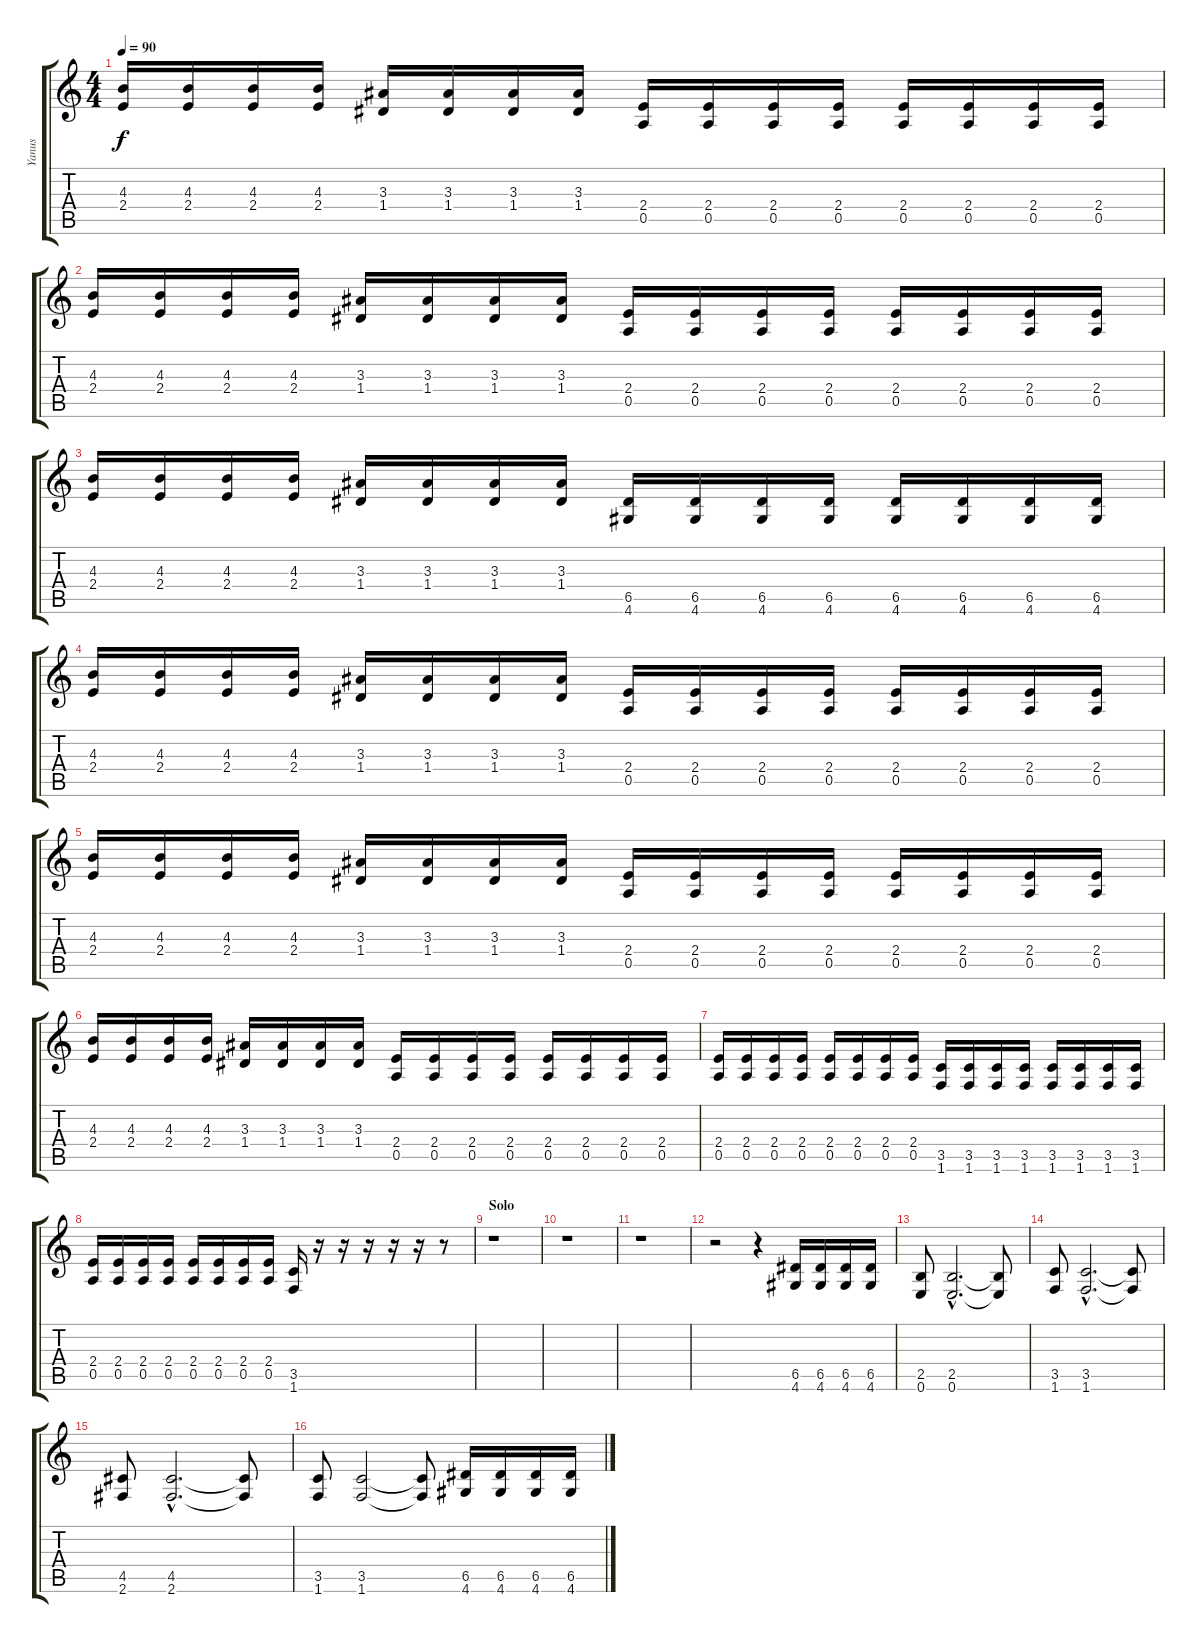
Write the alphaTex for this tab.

\track ("Yanus" "Yanus") {instrument overdrivenguitar}
\staff {score tabs}
\tuning (E4 B3 G3 D3 A2 E2) {hide}
\ts (4 4)
\tempo 90
\clef g2
\ks c
(4.3 2.4).16{dy f} (4.3 2.4).16 (4.3 2.4).16 (4.3 2.4).16 (3.3 1.4).16 (3.3 1.4).16 (3.3 1.4).16 (3.3 1.4).16 (2.4 0.5).16 (2.4 0.5).16 (2.4 0.5).16 (2.4 0.5).16 (2.4 0.5).16 (2.4 0.5).16 (2.4 0.5).16 (2.4 0.5).16 |
(4.3 2.4).16 (4.3 2.4).16 (4.3 2.4).16 (4.3 2.4).16 (3.3 1.4).16 (3.3 1.4).16 (3.3 1.4).16 (3.3 1.4).16 (2.4 0.5).16 (2.4 0.5).16 (2.4 0.5).16 (2.4 0.5).16 (2.4 0.5).16 (2.4 0.5).16 (2.4 0.5).16 (2.4 0.5).16 |
(4.3 2.4).16 (4.3 2.4).16 (4.3 2.4).16 (4.3 2.4).16 (3.3 1.4).16 (3.3 1.4).16 (3.3 1.4).16 (3.3 1.4).16 (6.5 4.6).16 (6.5 4.6).16 (6.5 4.6).16 (6.5 4.6).16 (6.5 4.6).16 (6.5 4.6).16 (6.5 4.6).16 (6.5 4.6).16 |
(4.3 2.4).16{volume 13} (4.3 2.4).16 (4.3 2.4).16 (4.3 2.4).16 (3.3 1.4).16 (3.3 1.4).16 (3.3 1.4).16 (3.3 1.4).16 (2.4 0.5).16 (2.4 0.5).16 (2.4 0.5).16 (2.4 0.5).16 (2.4 0.5).16 (2.4 0.5).16 (2.4 0.5).16 (2.4 0.5).16 |
(4.3 2.4).16 (4.3 2.4).16 (4.3 2.4).16 (4.3 2.4).16 (3.3 1.4).16 (3.3 1.4).16 (3.3 1.4).16 (3.3 1.4).16 (2.4 0.5).16 (2.4 0.5).16 (2.4 0.5).16 (2.4 0.5).16 (2.4 0.5).16 (2.4 0.5).16 (2.4 0.5).16 (2.4 0.5).16 |
(4.3 2.4).16 (4.3 2.4).16 (4.3 2.4).16 (4.3 2.4).16 (3.3 1.4).16 (3.3 1.4).16 (3.3 1.4).16 (3.3 1.4).16 (2.4 0.5).16 (2.4 0.5).16 (2.4 0.5).16 (2.4 0.5).16 (2.4 0.5).16 (2.4 0.5).16 (2.4 0.5).16 (2.4 0.5).16 |
(2.4 0.5).16 (2.4 0.5).16 (2.4 0.5).16 (2.4 0.5).16 (2.4 0.5).16 (2.4 0.5).16 (2.4 0.5).16 (2.4 0.5).16 (3.5 1.6).16 (3.5 1.6).16 (3.5 1.6).16 (3.5 1.6).16 (3.5 1.6).16 (3.5 1.6).16 (3.5 1.6).16 (3.5 1.6).16 |
(2.4 0.5).16 (2.4 0.5).16 (2.4 0.5).16 (2.4 0.5).16 (2.4 0.5).16 (2.4 0.5).16 (2.4 0.5).16 (2.4 0.5).16 (3.5 1.6).16 r.16 r.16 r.16 r.16 r.16 r.8 |
\section ("" "Solo")
r.1 |
r.1 |
r.1 |
r.2 r.4 (6.5 4.6).16 (6.5 4.6).16 (6.5 4.6).16 (6.5 4.6).16 |
(2.5 0.6).8 (2.5{hac} 0.6{hac}).2{d} (2.5{t} 0.6{t}).8 |
(3.5 1.6).8 (3.5{hac} 1.6{hac}).2{d} (3.5{t} 1.6{t}).8 |
(4.5 2.6).8 (4.5{hac} 2.6{hac}).2{d} (4.5{t} 2.6{t}).8 |
(3.5 1.6).8 (3.5 1.6).2 (3.5{t} 1.6{t}).8 (6.5 4.6).16 (6.5 4.6).16 (6.5 4.6).16 (6.5 4.6).16
